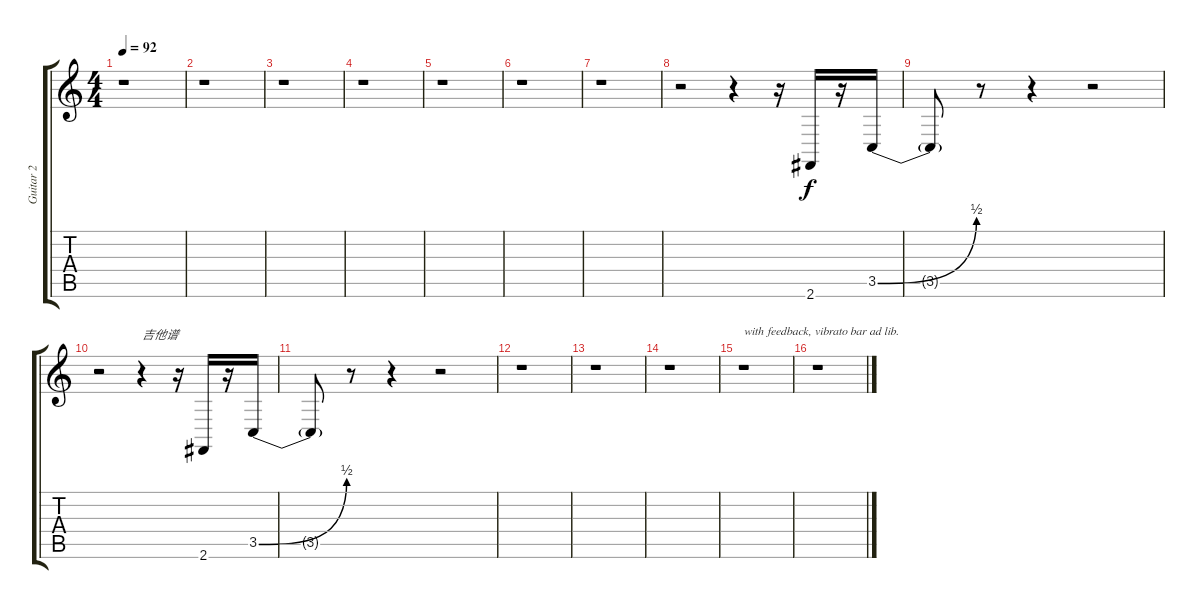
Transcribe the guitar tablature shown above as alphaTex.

\track ("Guitar 2" "Guitar 2") {instrument lead2sawtooth}
\staff {score tabs}
\tuning (E4 B3 G3 D3 A2 E2) {hide}
\ts (4 4)
\tempo 92
\clef g2
\ks c
r.1{dy f} |
r.1 |
r.1 |
r.1 |
r.1 |
r.1 |
r.1 |
r.2 r.4 r.16 2.6.16 r.16 3.5{be (bend 0 0 60 2)}.16 |
3.5{t}.8 r.8 r.4 r.2 |
r.2 r.4{txt "吉他谱"} r.16 2.6.16 r.16 3.5{be (bend 0 0 60 2)}.16 |
3.5{t}.8 r.8 r.4 r.2 |
r.1 |
r.1 |
r.1 |
r.1{txt "with feedback, vibrato bar ad lib."} |
r.1
